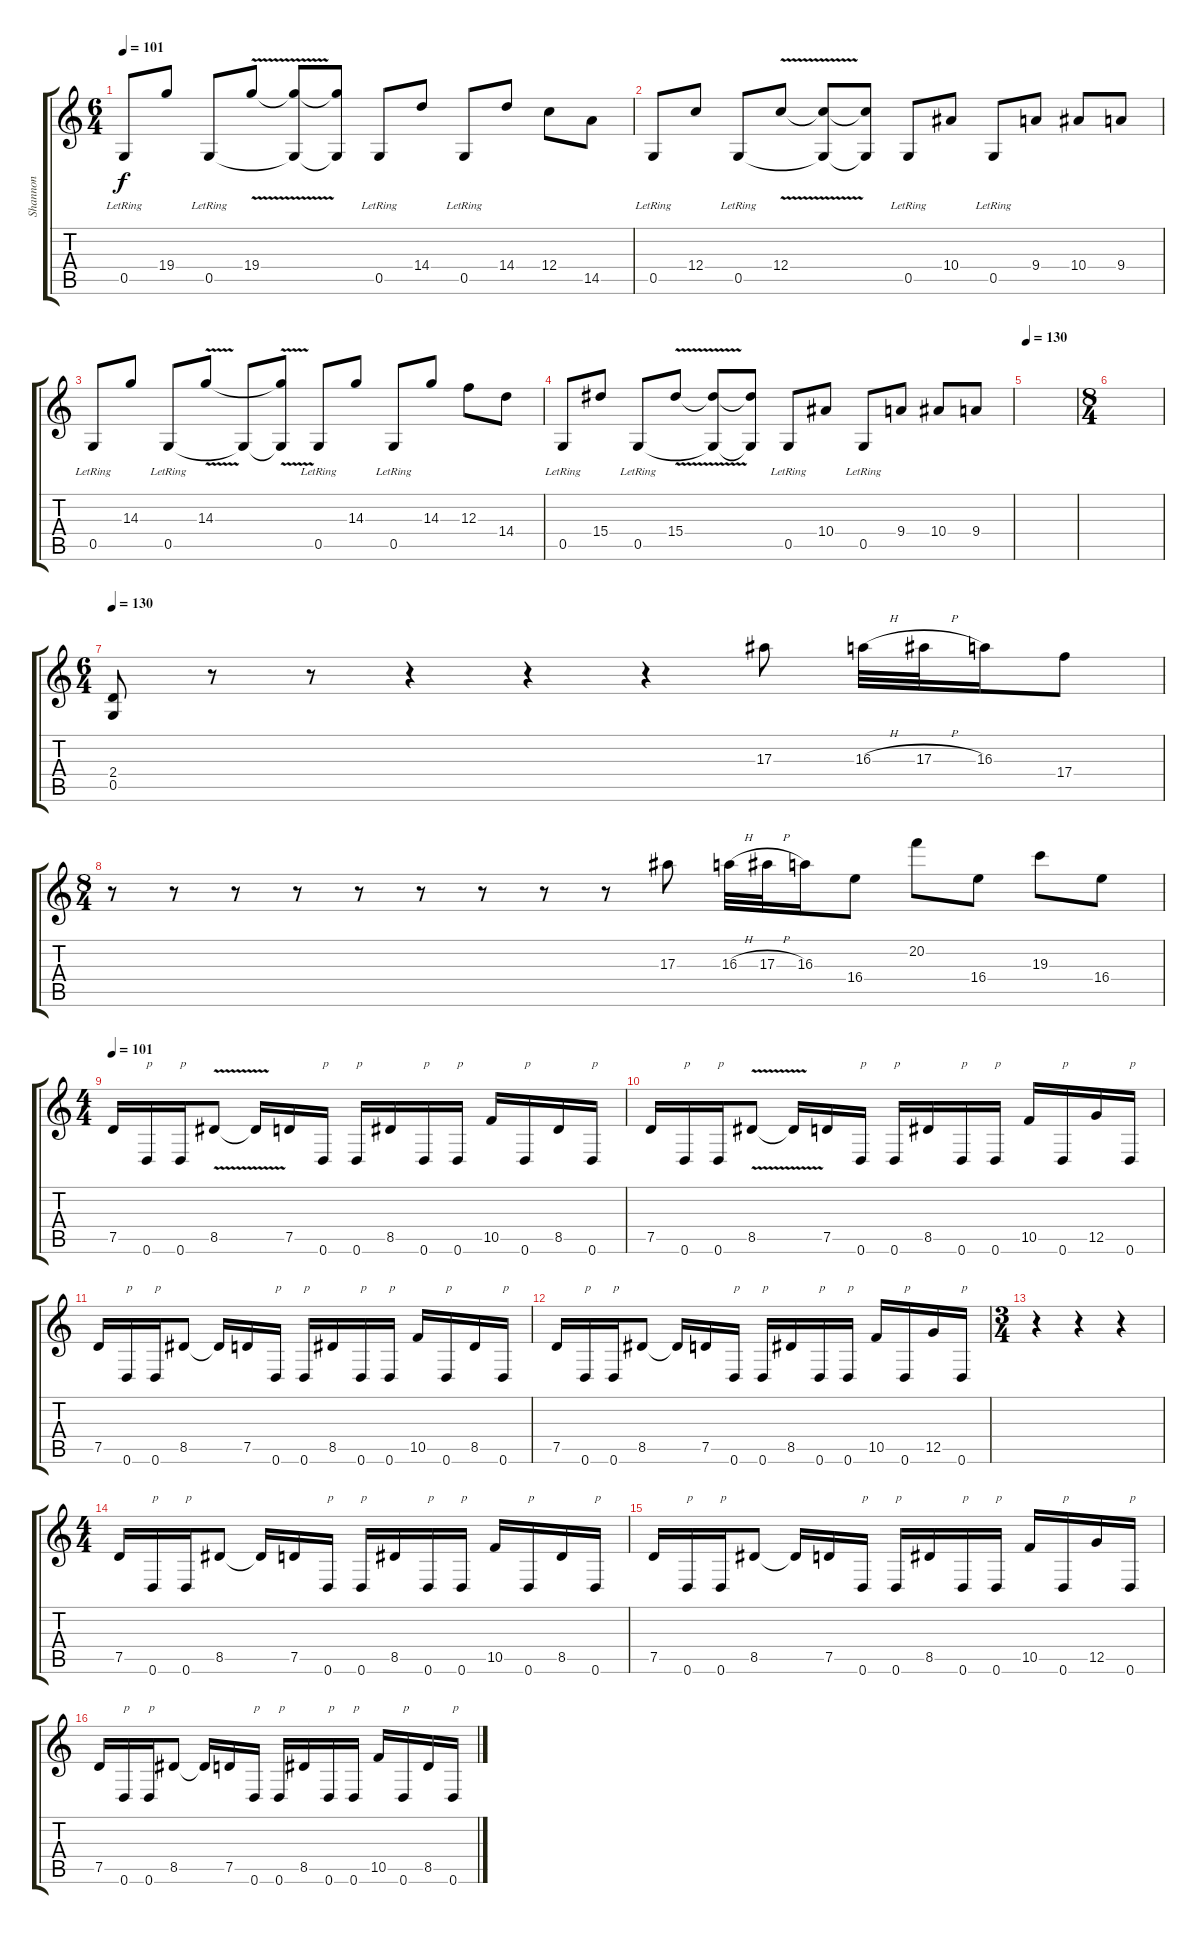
\track ("Shannon" "Shannon") {instrument distortionguitar}
\staff {score tabs}
\tuning (D4 A3 F3 C3 G2 D2) {hide}
\ts (6 4)
\tempo 101
\clef g2
\ks c
0.5{lr}.8{dy f} 19.4.8 0.5{lr}.8 19.4{v}.8 (19.4{t} 0.5{t}).8 (19.4{t} 0.5{t}).8 0.5{lr}.8 14.4.8 0.5{lr}.8 14.4.8 12.4.8 14.5.8 |
0.5{lr}.8 12.4.8 0.5{lr}.8 12.4{v}.8 (12.4{t} 0.5{t}).8 (12.4{t} 0.5{t}).8 0.5{lr}.8 10.4.8 0.5{lr}.8 9.4.8 10.4.8 9.4.8 |
0.5{lr}.8 14.3.8 0.5{lr}.8 14.3{v}.8 0.5{t}.8 (14.3{t} 0.5{t}).8 0.5{lr}.8 14.3.8 0.5{lr}.8 14.3.8 12.3.8 14.4.8 |
0.5{lr}.8 15.4.8 0.5{lr}.8 15.4{v}.8 (15.4{t} 0.5{t}).8 (15.4{t} 0.5{t}).8 0.5{lr}.8 10.4.8 0.5{lr}.8 9.4.8 10.4.8 9.4.8 |
\tempo 130
|
\ts (8 4)
|
\ts (6 4)
\tempo 130
(2.4 0.5).8 r.8 r.8 r.4 r.4 r.4 17.3.8 16.3{h}.32 17.3{h}.32 16.3.16 17.4.8 |
\ts (8 4)
r.8 r.8 r.8 r.8 r.8 r.8 r.8 r.8 r.8 17.3.8 16.3{h}.32 17.3{h}.32 16.3.16 16.4.8 20.2.8 16.4.8 19.3.8 16.4.8 |
\ts (4 4)
\tempo 101
7.5.16 0.6.16{txt "p"} 0.6.16{txt "p"} 8.5{v}.8 8.5{t}.16 7.5.16 0.6.16{txt "p"} 0.6.16{txt "p"} 8.5.16 0.6.16{txt "p"} 0.6.16{txt "p"} 10.5.16 0.6.16{txt "p"} 8.5.16 0.6.16{txt "p"} |
7.5.16 0.6.16{txt "p"} 0.6.16{txt "p"} 8.5{v}.8 8.5{t}.16 7.5.16 0.6.16{txt "p"} 0.6.16{txt "p"} 8.5.16 0.6.16{txt "p"} 0.6.16{txt "p"} 10.5.16 0.6.16{txt "p"} 12.5.16 0.6.16{txt "p"} |
7.5.16 0.6.16{txt "p"} 0.6.16{txt "p"} 8.5.8 8.5{t}.16 7.5.16 0.6.16{txt "p"} 0.6.16{txt "p"} 8.5.16 0.6.16{txt "p"} 0.6.16{txt "p"} 10.5.16 0.6.16{txt "p"} 8.5.16 0.6.16{txt "p"} |
7.5.16 0.6.16{txt "p"} 0.6.16{txt "p"} 8.5.8 8.5{t}.16 7.5.16 0.6.16{txt "p"} 0.6.16{txt "p"} 8.5.16 0.6.16{txt "p"} 0.6.16{txt "p"} 10.5.16 0.6.16{txt "p"} 12.5.16 0.6.16{txt "p"} |
\ts (3 4)
r.4 r.4 r.4 |
\ts (4 4)
7.5.16 0.6.16{txt "p"} 0.6.16{txt "p"} 8.5.8 8.5{t}.16 7.5.16 0.6.16{txt "p"} 0.6.16{txt "p"} 8.5.16 0.6.16{txt "p"} 0.6.16{txt "p"} 10.5.16 0.6.16{txt "p"} 8.5.16 0.6.16{txt "p"} |
7.5.16 0.6.16{txt "p"} 0.6.16{txt "p"} 8.5.8 8.5{t}.16 7.5.16 0.6.16{txt "p"} 0.6.16{txt "p"} 8.5.16 0.6.16{txt "p"} 0.6.16{txt "p"} 10.5.16 0.6.16{txt "p"} 12.5.16 0.6.16{txt "p"} |
7.5.16 0.6.16{txt "p"} 0.6.16{txt "p"} 8.5.8 8.5{t}.16 7.5.16 0.6.16{txt "p"} 0.6.16{txt "p"} 8.5.16 0.6.16{txt "p"} 0.6.16{txt "p"} 10.5.16 0.6.16{txt "p"} 8.5.16 0.6.16{txt "p"}
